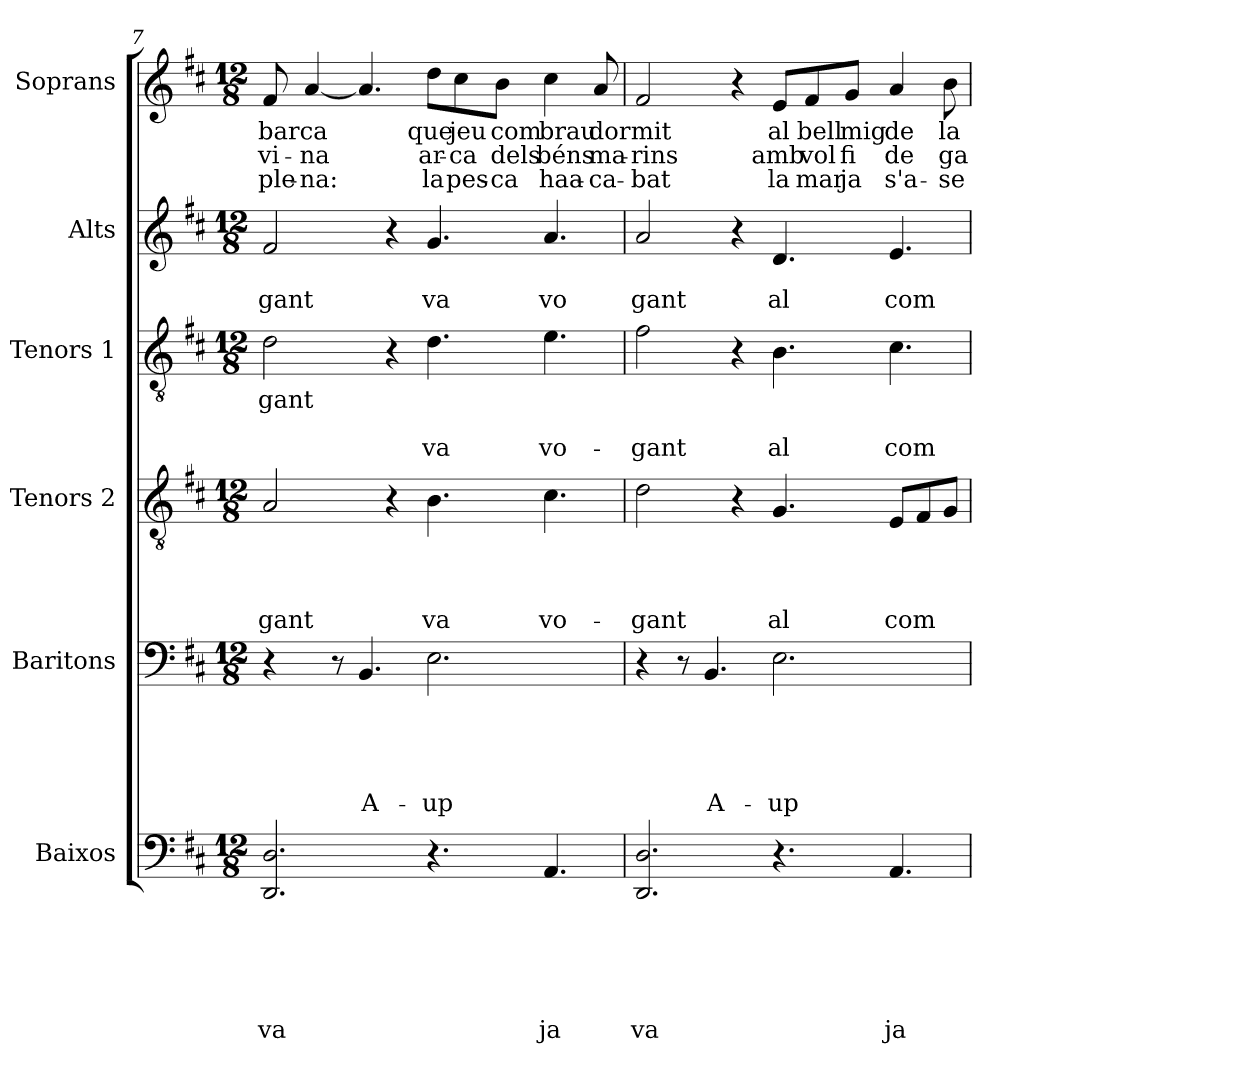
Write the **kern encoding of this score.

**kern	**text	**text	**text	**text	**text	**text	**kern	**text	**text	**text	**text	**text	**kern	**text	**text	**text	**text	**kern	**text	**text	**text	**kern	**text	**text	**kern	**text	**text	**text
*part6	*part6	*part6	*part6	*part6	*part6	*part6	*part5	*part5	*part5	*part5	*part5	*part5	*part4	*part4	*part4	*part4	*part4	*part3	*part3	*part3	*part3	*part2	*part2	*part2	*part1	*part1	*part1	*part1
*staff6	*staff6	*staff6	*staff6	*staff6	*staff6	*staff6	*staff5	*staff5	*staff5	*staff5	*staff5	*staff5	*staff4	*staff4	*staff4	*staff4	*staff4	*staff3	*staff3	*staff3	*staff3	*staff2	*staff2	*staff2	*staff1	*staff1	*staff1	*staff1
*I"Baixos	*	*	*	*	*	*	*I"Baritons	*	*	*	*	*	*I"Tenors 2	*	*	*	*	*I"Tenors 1	*	*	*	*I"Alts	*	*	*I"Soprans	*	*	*
*I'Bxos	*	*	*	*	*	*	*I'Barits	*	*	*	*	*	*I'Tens 2	*	*	*	*	*I'Tens 1	*	*	*	*I'Alts	*	*	*I'Soprs	*	*	*
!!LO:PB:g=z
*clefF4	*	*	*	*	*	*	*clefF4	*	*	*	*	*	*clefGv2	*	*	*	*	*clefGv2	*	*	*	*clefG2	*	*	*clefG2	*	*	*
*k[f#c#]	*	*	*	*	*	*	*k[f#c#]	*	*	*	*	*	*k[f#c#]	*	*	*	*	*k[f#c#]	*	*	*	*k[f#c#]	*	*	*k[f#c#]	*	*	*
*D:	*	*	*	*	*	*	*D:	*	*	*	*	*	*D:	*	*	*	*	*D:	*	*	*	*D:	*	*	*D:	*	*	*
*M12/8	*	*	*	*	*	*	*M12/8	*	*	*	*	*	*M12/8	*	*	*	*	*M12/8	*	*	*	*M12/8	*	*	*M12/8	*	*	*
=7	=7	=7	=7	=7	=7	=7	=7	=7	=7	=7	=7	=7	=7	=7	=7	=7	=7	=7	=7	=7	=7	=7	=7	=7	=7	=7	=7	=7
2.DD/ 2.D/	.	.	.	.	.	va	4r	.	.	.	.	.	2A/	.	.	.	-gant	2d\	gant	.	.	2f#/	.	gant	8f#/	bar	-vi-	ple-
.	.	.	.	.	.	.	.	.	.	.	.	.	.	.	.	.	.	.	.	.	.	.	.	.	[4a/	ca	-na	-na:
.	.	.	.	.	.	.	8r	.	.	.	.	.	.	.	.	.	.	.	.	.	.	.	.	.	.	.	.	.
.	.	.	.	.	.	.	4.BB/	.	.	.	.	A-	.	.	.	.	.	.	.	.	.	.	.	.	4.a/]	.	.	.
.	.	.	.	.	.	.	.	.	.	.	.	.	4r	.	.	.	.	4r	.	.	.	4r	.	.	.	.	.	.
4.r	.	.	.	.	.	.	2.E\	.	.	.	.	-up	4.B\	.	.	.	va	4.d\	.	.	va	4.g/	.	va	8dd\L	que	ar-	la
.	.	.	.	.	.	.	.	.	.	.	.	.	.	.	.	.	.	.	.	.	.	.	.	.	8cc#\	jeu	-ca	pes-
.	.	.	.	.	.	.	.	.	.	.	.	.	.	.	.	.	.	.	.	.	.	.	.	.	8b\J	com	dels	-ca
4.AA/	.	.	.	.	.	ja	.	.	.	.	.	.	4.c#\	.	.	.	vo-	4.e\	.	.	vo-	4.a/	.	vo	4cc#\	brau	béns	haa-
.	.	.	.	.	.	.	.	.	.	.	.	.	.	.	.	.	.	.	.	.	.	.	.	.	8a/	dor	ma-	-ca-
=8	=8	=8	=8	=8	=8	=8	=8	=8	=8	=8	=8	=8	=8	=8	=8	=8	=8	=8	=8	=8	=8	=8	=8	=8	=8	=8	=8	=8
2.DD/ 2.D/	.	.	.	.	.	va	4r	.	.	.	.	.	2d\	.	.	.	-gant	2f#\	.	.	-gant	2a/	.	gant	2f#/	mit	-rins	-bat
.	.	.	.	.	.	.	8r	.	.	.	.	.	.	.	.	.	.	.	.	.	.	.	.	.	.	.	.	.
.	.	.	.	.	.	.	4.BB/	.	.	.	.	A-	.	.	.	.	.	.	.	.	.	.	.	.	.	.	.	.
.	.	.	.	.	.	.	.	.	.	.	.	.	4r	.	.	.	.	4r	.	.	.	4r	.	.	4r	.	.	.
4.r	.	.	.	.	.	.	2.E\	.	.	.	.	-up	4.G/	.	.	.	al	4.B\	.	.	al	4.d/	.	al	8e/L	al	amb	la
.	.	.	.	.	.	.	.	.	.	.	.	.	.	.	.	.	.	.	.	.	.	.	.	.	8f#/	bell	vol	mar
.	.	.	.	.	.	.	.	.	.	.	.	.	.	.	.	.	.	.	.	.	.	.	.	.	8g/J	mig	fi	ja
4.AA/	.	.	.	.	.	ja	.	.	.	.	.	.	8E/L	.	.	.	com	4.c#\	.	.	com-	4.e/	.	com	4a/	de	de	s'a-
.	.	.	.	.	.	.	.	.	.	.	.	.	8F#/	.	.	.	.	.	.	.	.	.	.	.	.	.	.	.
.	.	.	.	.	.	.	.	.	.	.	.	.	8G/J	.	.	.	.	.	.	.	.	.	.	.	8b\	la	ga-	-se-
=	=	=	=	=	=	=	=	=	=	=	=	=	=	=	=	=	=	=	=	=	=	=	=	=	=	=	=	=
*-	*-	*-	*-	*-	*-	*-	*-	*-	*-	*-	*-	*-	*-	*-	*-	*-	*-	*-	*-	*-	*-	*-	*-	*-	*-	*-	*-	*-
